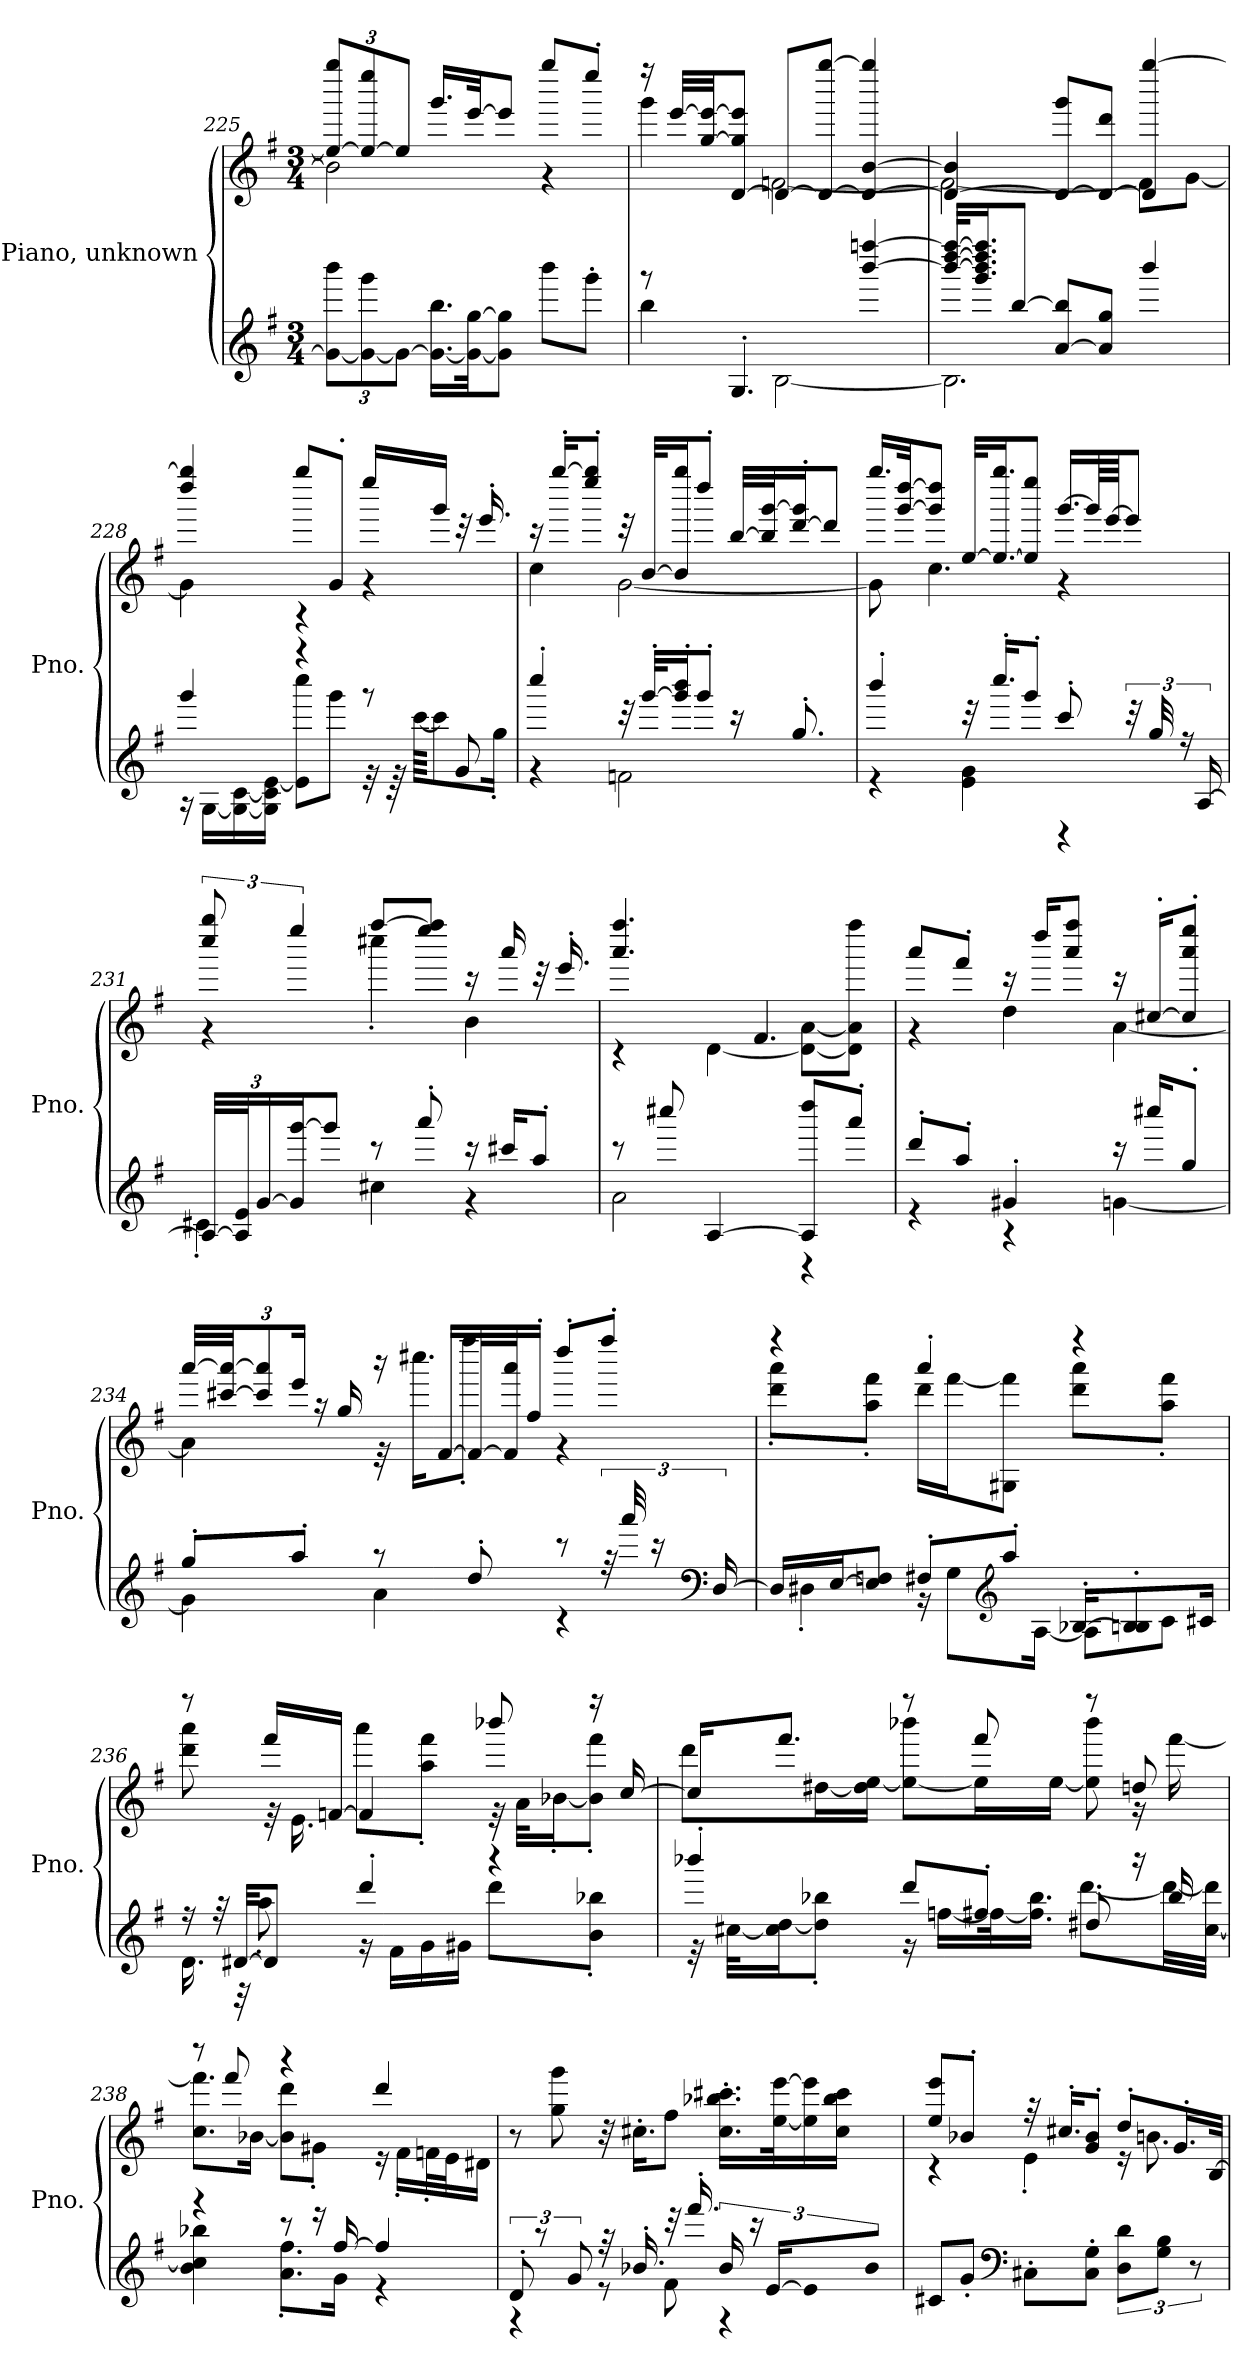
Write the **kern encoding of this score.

**kern	**kern
*part1	*part1
*staff2	*staff1
*I"Piano, unknown	*
*I'Pno.	*
*clefG2	*clefG2
*k[f#]	*k[f#]
*M3/4	*M3/4
*Xbrackettup	*Xbrackettup
=225	=225
*	*^
12g\_ 12bbb\L	12ee/_ 12gggg/L	2b\]
12g\_ 12ggg\	12ee/_ 12eeee/	.
12g\J_	12ee/J]	.
16.g\_ 16.bb\LL	16.ggg/LL	.
32g\_ [32gg\JK	[32eee/JK	.
8g\] 8gg\]J	8eee/J]	.
8bbb\L	8gggg/L	4r
8ggg'\J	8eeee'/J	.
=226	=226	=226
*^	*	*
8r	4bb\	16r	4ggg\
.	.	[32eee/LLL	.
.	.	[32gg/ 32eee/_JJ	.
4.G'/	.	[8d/ 8gg/] 8eee/]J	.
.	[2B\	8d/L_	[2fn\
.	.	8d/_ [8gggg/J	.
[4bbb/ [4ffffn/	.	4d/_ [4b/ 4gggg/]	.
!!LO:LB:g=z	!!
=227	=227	=227	=227
32bbb/_ [32dddd/ 32ffff/_KLL	2.B\]	4d/_ 4b/]	2f\_
16.ggg/ 16.bbb/] 16.dddd/] 16.ffff/]J	.	.	.
[8bb/J	.	.	.
[8a/ 8bb/]L	.	8d/_ 8ggg/L	.
8a/] 8gg/J	.	8d/_ 8ddd/J	.
4bbb/	.	4d/] [4gggg/	8f\L]
.	.	.	[8g\J
=228	=228	=228	=228
4ggg/	16r	4dddd/ 4gggg/]	4g\]
.	[16G\LL	.	.
.	16G\_ [16c\	.	.
.	16G\] 16c\] [16e\JJ	.	.
4r	8e\] 8cccc\L	8gggg/L	4r
.	8ggg\J	8g'/J	.
8r	32r	16eeee/LL	4r
.	64r	.	.
.	[64ccc\KKKL	.	.
.	8ccc\]	16ggg/JJ	.
8g/	.	32r	.
.	.	16.eee'/	.
.	16gg'\Jk	.	.
=229	=229	=229	=229
4cccc'/	4r	16r	4cc\
.	.	[16gggg'/KL	.
.	.	8eeee/' 8gggg/]'J	.
32r	2fn\	32r	[2g\
[32ggg'/KLL	.	[32b/KLL	.
16ggg/]' 16bbb/'J	.	16b/] 16gggg/J	.
8ggg'/J	.	8dddd'/J	.
16r	.	[32bb/LLL	.
.	.	32bb/] [32ggg/J	.
8.gg'/	.	[16ddd/' 16ggg/]'J	.
.	.	8ddd/J]	.
!!LO:LB:g=z	!!
=230	=230	=230	=230
4bbb'/	4r	16.gggg/LL	8g\]
.	.	[32ggg/ [32dddd/JK	.
.	.	8ggg/] 8dddd/]J	4.cc\
32r	4e\ 4g\	[32ee/KLL	.
16.cccc'/KL	.	16.ee/_ 16.gggg/J	.
8ggg'/J	.	8ee/] 8eeee/J	.
8ccc'/	4r	[16.ggg/LL	4r
.	.	64ggg/LL]	.
.	.	[64eee/JJJ	.
*brackettup	*	*	*
48r	.	8eee/J]	.
48gg/	.	.	.
24r	.	.	.
[24A/	.	.	.
=231	=231	=231	=231
*Xbrackettup	*	*brackettup	*
48A/LLL_	4c#X'\	12cccc/ 12gggg/	4r
48A/] 48e/J	.	.	.
[24g/	.	.	.
24g/] [24ggg/J	.	6eeee/	.
8ggg/J]	.	.	.
8r	4cc#X\	[8ffff#/L	4cccc#X'\
8aaa'/	.	8eeee/ 8ffff#/]J	.
16r	4r	16r	4b\
16ccc#X/KL	.	16aaa/	.
8aa'/J	.	32r	.
.	.	16.eee'/	.
!!LO:PB:g=z	!!
=232	=232	=232	=232
8r	2a\	4.aaa/ 4.ffff#/	4r
8cccc#X/	.	.	.
[4A/	.	.	[4d\
.	.	4.f#/	.
8A/] 8dddd/L	4r	.	8d\_ [8a\L
8aaa'/J	.	.	8d\] 8a\] 8ffff#\J
=233	=233	=233	=233
8ddd'/L	4r	8aaa/L	4r
8aa'/J	.	8fff#'/J	.
4g#X'/	4r	16r	4dd\
.	.	16dddd/KL	.
.	.	8aaa/ 8ffff#/J	.
16r	[4gn\	16r	[4a\
16cccc#X/KL	.	[16cc#X'/KL	.
8gg'/J	.	8cc#/]' 8aaa/' 8eeee/'J	.
!!LO:LB:g=z	!!
=234	=234	=234	=234
*	*	*Xbrackettup	*
8gg'/L	4g\]	[48aaa/LLL	4a\]
.	.	[48ccc#X/ 48aaa/_JJ	.
.	.	12ccc#/] 12aaa/]	.
*	*	*brackettup	*
8aa'/J	.	24eee/Jk	.
.	.	24r	.
.	.	24gg/	.
8r	4a\	16r	32r
.	.	.	16.cccc#X\KL
.	.	[16f#/LL	.
8dd'/	.	32f#/L_	8ffff#'\J
.	.	32f#/] 32aaa/J	.
.	.	16ff#'/JJ	.
8r	4r	8dddd'/L	4r
*brackettup	*	*	*
48r	.	8ffff#'/J	.
48aaa/	.	.	.
24r	.	.	.
*clefF4	*	*	*
[24D/	.	.	.
!!LO:LB:g=z	!!
=235	=235	=235	=235
16D/LL]	4D#X'\	4r	8ddd\' 8aaa\'L
[16E/J	.	.	.
8E/] 8Fn/J	.	.	8aa\' 8fff#\'J
8F#X'/L	16r	4aaa'/	16ddd\LL
.	8G\L	.	[16fff#\J
*clefG2	*	*	*
8aa'/J	.	.	8G#X\ 8fff#\]J
.	[16A\Jk	.	.
[16B-X'/KL	8A\L]	4r	8ddd\ 8aaa\L
8B-/]' 8Bn/'	.	.	.
.	8c\J	.	8aa\' 8fff#\'J
16c#X/Jk	.	.	.
=236	=236	=236	=236
16r	16.d\	8r	8ddd\ 8aaa\
32r	.	.	.
[32d#X/KKL	32r	.	.
8d#/J]	8aa'\	16fff#/LL	32r
.	.	.	16.e\
.	.	[16fn/JJ	.
4ddd'/	16r	4f/]	8aaa\L
.	16f#\LL	.	.
.	16g\	.	8aa\' 8fff#\'J
.	16g#X\JJ	.	.
4r	8ddd\L	8bbb-X/	32r
.	.	.	32a\KLL
.	.	.	[16b-X'\J
.	8b\' 8bb-X\'J	16r	8b-\]' 8fff#\'J
.	.	[16cc/	.
!!LO:LB:g=z	!!
=237	=237	=237	=237
4bbb-X'/	32r	16cc/KL]	8ddd\L
.	[32cc#X\KLL	.	.
.	16cc#\] [16dd\J	8.fff#/J	.
.	8dd\]' 8bb-X\'J	.	[16dd#X\L
.	.	.	16dd#\] [16ee\JJ
8ddd/L	16r	8r	8ee\_ 8bbb-X\L
.	[16ffn\LL	.	.
8ff#X'/J	32ff\K_	8fff#/	16ee\L]
.	16.ff\] 16.bb-\JJ	.	.
.	.	.	[16ee\JJ
8dd#X/	[8.ddd\L	8r	8ee\] 8bbb-\
16r	.	8ddn/	16r
16bb-/	32ddd\LL_	.	[16fff#\
.	[32cc#\ 32ddd\]JJJ	.	.
=238	=238	=238	=238
4r	4b\ 4cc#\] 4bb-X\	8r	8.cc\ 8.fff#\]L
.	.	8fff#/	.
.	.	.	[16b-X\Jk
8r	8.a\' 8.ff#\'L	4r	8b-\] 8ddd\L
16r	.	.	8g#X'\J
[16ff#/	16g\Jk	.	.
4ff#/]	4r	4ddd/	16r
.	.	.	16f#'\LL
.	.	.	32fn'\L
.	.	.	32e\J
.	.	.	16d#X\JJ
*	*	*v	*v
!!LO:LB:g=z
=239	=239	=239
12d'/	4r	8r
12r	.	.
.	.	8gg\ 8ggg\
12g/	.	.
32r	8r	32r
16.b-X'/	.	16.cc#X'\KL
32r	8f#\	8ff#\J
16.fff#'/	.	.
24b-/	4r	16.cc#\' 16.bb-X\' 16.ccc#X\'LL
24r	.	.
[24e/LL	.	.
.	.	[32ee\ [32eee\K
16e/]	.	16ee\] 16eee\]
16b-/JJ	.	16cc#\ 16bb-\ 16ccc#\JJ
*v	*v	*
=240	=240
*	*^
8c#X/L	8ee/ 8eee/L	4r
8g'/J	8b-X'/J	.
*clefF4	*	*
8C#X'\L	32r	4e'\
.	16.cc#X'/KL	.
8C#\' 8G\'J	8g/' 8b-/'J	.
12D\ 12d\L	8dd'/L	16r
.	.	8.bn\
12G\ 12B\J	.	.
.	16.g'/L	.
12r	.	.
.	[32B/JJk	.
*	*v	*v
=	=
*-	*-
